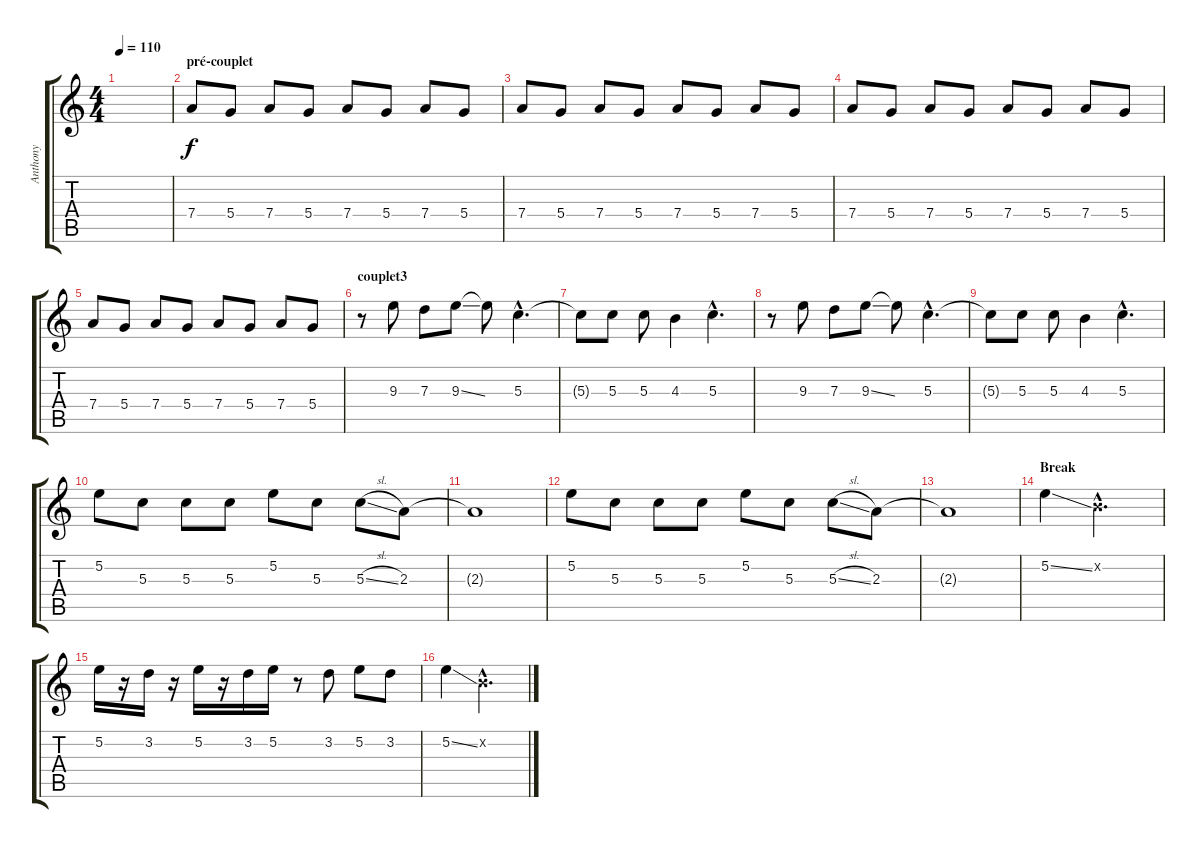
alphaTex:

\track ("Anthony" "Anthony") {instrument fretlessbass}
\staff {score tabs}
\tuning (E4 B3 G3 D3 A2 E2) {hide}
\ts (4 4)
\tempo 110
\clef g2
\ks c
|
\section ("" "pré-couplet")
7.4.8 5.4.8 7.4.8 5.4.8 7.4.8 5.4.8 7.4.8 5.4.8 |
7.4.8 5.4.8 7.4.8 5.4.8 7.4.8 5.4.8 7.4.8 5.4.8 |
7.4.8 5.4.8 7.4.8 5.4.8 7.4.8 5.4.8 7.4.8 5.4.8 |
7.4.8 5.4.8 7.4.8 5.4.8 7.4.8 5.4.8 7.4.8 5.4.8 |
\section ("" "couplet3")
r.8 9.3.8 7.3.8 9.3{ss}.8 9.3{t}.8 5.3{hac}.4{d} |
5.3{t}.8 5.3.8 5.3.8 4.3.4 5.3{hac}.4{d} |
r.8 9.3.8 7.3.8 9.3{ss}.8 9.3{t}.8 5.3{hac}.4{d} |
5.3{t}.8 5.3.8 5.3.8 4.3.4 5.3{hac}.4{d} |
5.2.8 5.3.8 5.3.8 5.3.8 5.2.8 5.3.8 5.3{sl}.8 2.3.8 |
2.3{t}.1 |
5.2.8 5.3.8 5.3.8 5.3.8 5.2.8 5.3.8 5.3{sl}.8 2.3.8 |
2.3{t}.1 |
\section ("" "Break")
5.2{ss}.4 0.2{hac x}.2{d} |
5.2.16 r.16 3.2.16 r.16 5.2.16 r.16 3.2.16 5.2.16 r.8 3.2.8 5.2.8 3.2.8 |
5.2{ss}.4 0.2{hac x}.2{d}
